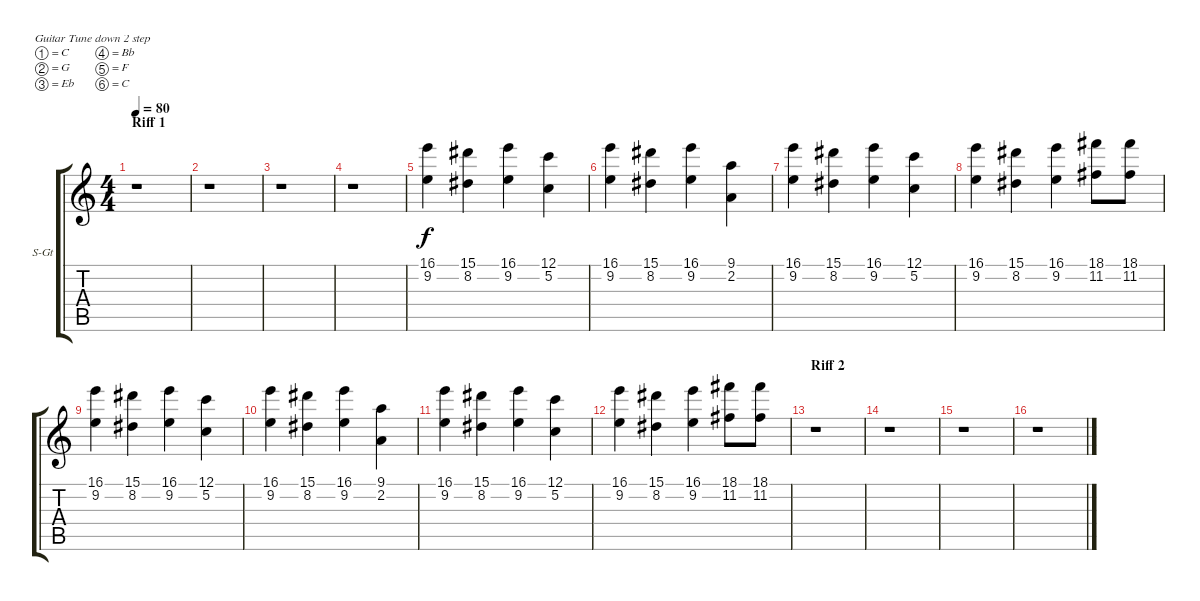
\bracketExtendMode groupsimilarinstruments
\firstSystemTrackNameOrientation horizontal
\otherSystemsTrackNameOrientation horizontal
\track ("Organ" "S-Gt") {instrument choiraahs}
\staff {score tabs}
\tuning (C4 G3 Eb3 Bb2 F2 C2)
\displaytranspose 12
\ts (4 4)
\section ("" "Riff 1")
\tempo 80
\clef g2
\ks c
r.1{dy f instrument choiraahs} |
r.1 |
r.1 |
r.1 |
(16.1 9.2).4 (15.1 8.2).4 (16.1 9.2).4 (12.1 5.2).4 |
(16.1 9.2).4 (15.1 8.2).4 (16.1 9.2).4 (9.1 2.2).4 |
(16.1 9.2).4 (15.1 8.2).4 (16.1 9.2).4 (12.1 5.2).4 |
(16.1 9.2).4 (15.1 8.2).4 (16.1 9.2).4 (18.1 11.2).8 (18.1 11.2).8 |
(16.1 9.2).4 (15.1 8.2).4 (16.1 9.2).4 (12.1 5.2).4 |
(16.1 9.2).4 (15.1 8.2).4 (16.1 9.2).4 (9.1 2.2).4 |
(16.1 9.2).4 (15.1 8.2).4 (16.1 9.2).4 (12.1 5.2).4 |
(16.1 9.2).4 (15.1 8.2).4 (16.1 9.2).4 (18.1 11.2).8 (18.1 11.2).8 |
\section ("" "Riff 2")
r.1 |
r.1 |
r.1 |
r.1
